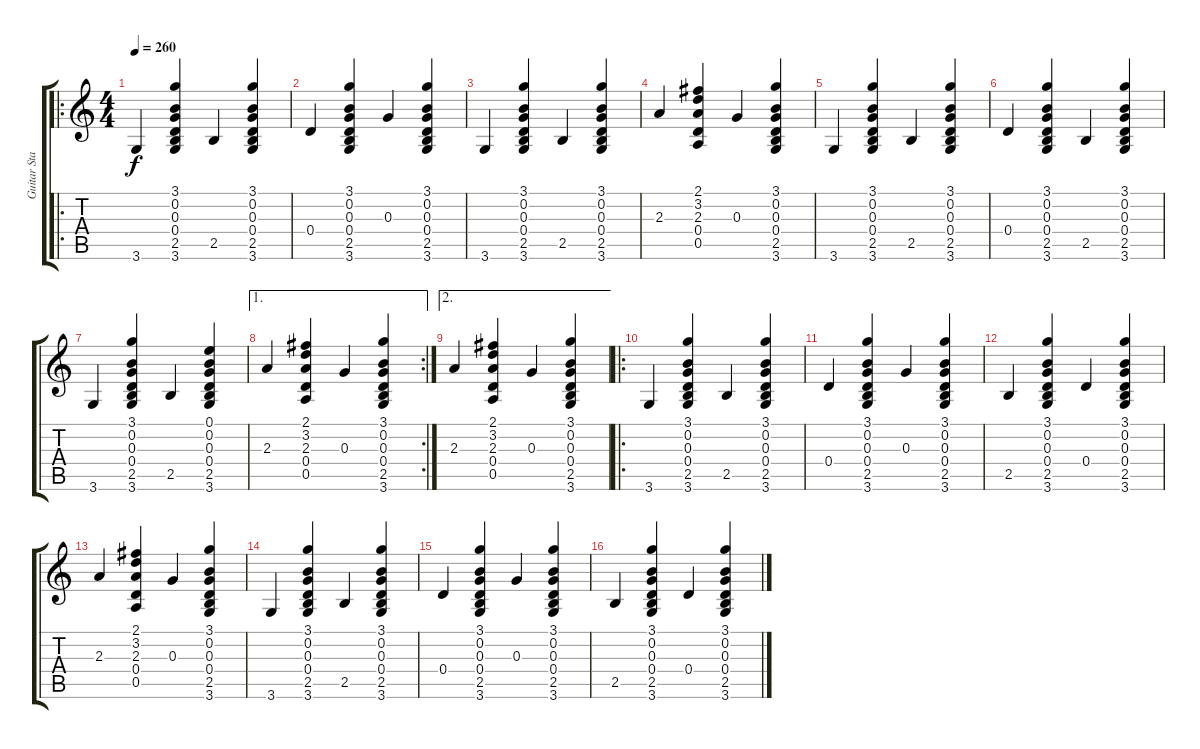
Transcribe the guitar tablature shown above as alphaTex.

\track ("Guitar Standard" "Guitar Sta") {instrument acousticguitarsteel}
\staff {score tabs}
\tuning (E4 B3 G3 D3 A2 E2) {hide}
\ro
\ts (4 4)
\tempo 260
\clef g2
\ks c
3.6.4{dy f instrument acousticguitarsteel} (3.1 0.2 0.3 0.4 2.5 3.6).4 2.5.4 (3.1 0.2 0.3 0.4 2.5 3.6).4 |
0.4.4 (3.1 0.2 0.3 0.4 2.5 3.6).4 0.3.4 (3.1 0.2 0.3 0.4 2.5 3.6).4 |
3.6.4 (3.1 0.2 0.3 0.4 2.5 3.6).4 2.5.4 (3.1 0.2 0.3 0.4 2.5 3.6).4 |
2.3.4 (2.1 3.2 2.3 0.4 0.5).4 0.3.4 (3.1 0.2 0.3 0.4 2.5 3.6).4 |
3.6.4 (3.1 0.2 0.3 0.4 2.5 3.6).4 2.5.4 (3.1 0.2 0.3 0.4 2.5 3.6).4 |
0.4.4 (3.1 0.2 0.3 0.4 2.5 3.6).4 2.5.4 (3.1 0.2 0.3 0.4 2.5 3.6).4 |
3.6.4 (3.1 0.2 0.3 0.4 2.5 3.6).4 2.5.4 (0.1 0.2 0.3 0.4 2.5 3.6).4 |
\ae 1
\rc 2
2.3.4 (2.1 3.2 2.3 0.4 0.5).4 0.3.4 (3.1 0.2 0.3 0.4 2.5 3.6).4 |
\ae 2
2.3.4 (2.1 3.2 2.3 0.4 0.5).4 0.3.4 (3.1 0.2 0.3 0.4 2.5 3.6).4 |
\ro
3.6.4 (3.1 0.2 0.3 0.4 2.5 3.6).4 2.5.4 (3.1 0.2 0.3 0.4 2.5 3.6).4 |
0.4.4 (3.1 0.2 0.3 0.4 2.5 3.6).4 0.3.4 (3.1 0.2 0.3 0.4 2.5 3.6).4 |
2.5.4 (3.1 0.2 0.3 0.4 2.5 3.6).4 0.4.4 (3.1 0.2 0.3 0.4 2.5 3.6).4 |
2.3.4 (2.1 3.2 2.3 0.4 0.5).4 0.3.4 (3.1 0.2 0.3 0.4 2.5 3.6).4 |
3.6.4 (3.1 0.2 0.3 0.4 2.5 3.6).4 2.5.4 (3.1 0.2 0.3 0.4 2.5 3.6).4 |
0.4.4 (3.1 0.2 0.3 0.4 2.5 3.6).4 0.3.4 (3.1 0.2 0.3 0.4 2.5 3.6).4 |
2.5.4 (3.1 0.2 0.3 0.4 2.5 3.6).4 0.4.4 (3.1 0.2 0.3 0.4 2.5 3.6).4
